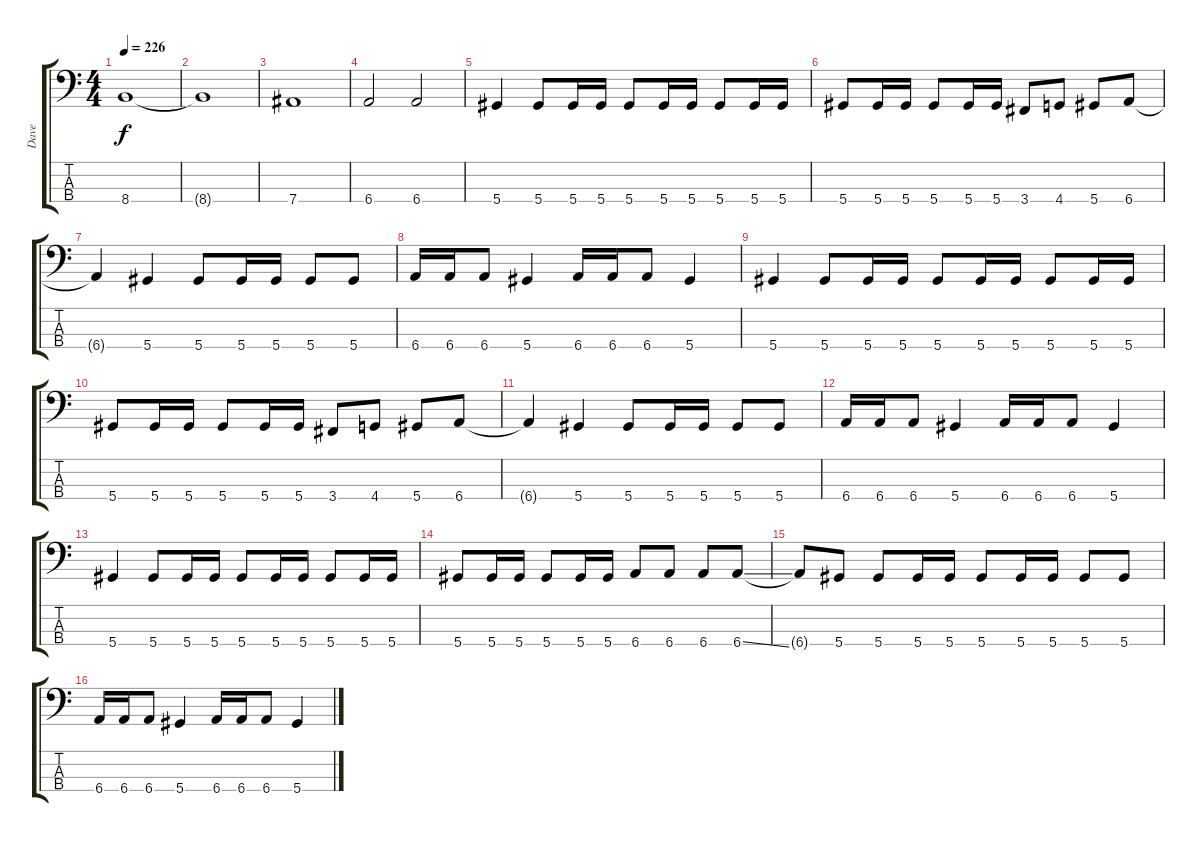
\track ("Dave" "Dave") {instrument electricbassfinger}
\staff {score tabs}
\tuning (Gb2 Db2 Ab1 Eb1) {hide}
\ts (4 4)
\tempo 226
\clef f4
\ks c
8.4.1{dy f} |
8.4{t}.1 |
7.4.1 |
6.4.2 6.4.2 |
5.4.4 5.4.8 5.4.16 5.4.16 5.4.8 5.4.16 5.4.16 5.4.8 5.4.16 5.4.16 |
5.4.8 5.4.16 5.4.16 5.4.8 5.4.16 5.4.16 3.4.8 4.4.8 5.4.8 6.4.8 |
6.4{t}.4 5.4.4 5.4.8 5.4.16 5.4.16 5.4.8 5.4.8 |
6.4.16 6.4.16 6.4.8 5.4.4 6.4.16 6.4.16 6.4.8 5.4.4 |
5.4.4 5.4.8 5.4.16 5.4.16 5.4.8 5.4.16 5.4.16 5.4.8 5.4.16 5.4.16 |
5.4.8 5.4.16 5.4.16 5.4.8 5.4.16 5.4.16 3.4.8 4.4.8 5.4.8 6.4.8 |
6.4{t}.4 5.4.4 5.4.8 5.4.16 5.4.16 5.4.8 5.4.8 |
6.4.16 6.4.16 6.4.8 5.4.4 6.4.16 6.4.16 6.4.8 5.4.4 |
5.4.4 5.4.8 5.4.16 5.4.16 5.4.8 5.4.16 5.4.16 5.4.8 5.4.16 5.4.16 |
5.4.8 5.4.16 5.4.16 5.4.8 5.4.16 5.4.16 6.4.8 6.4.8 6.4.8 6.4{ss}.8 |
6.4{t}.8 5.4.8 5.4.8 5.4.16 5.4.16 5.4.8 5.4.16 5.4.16 5.4.8 5.4.8 |
6.4.16 6.4.16 6.4.8 5.4.4 6.4.16 6.4.16 6.4.8 5.4.4
